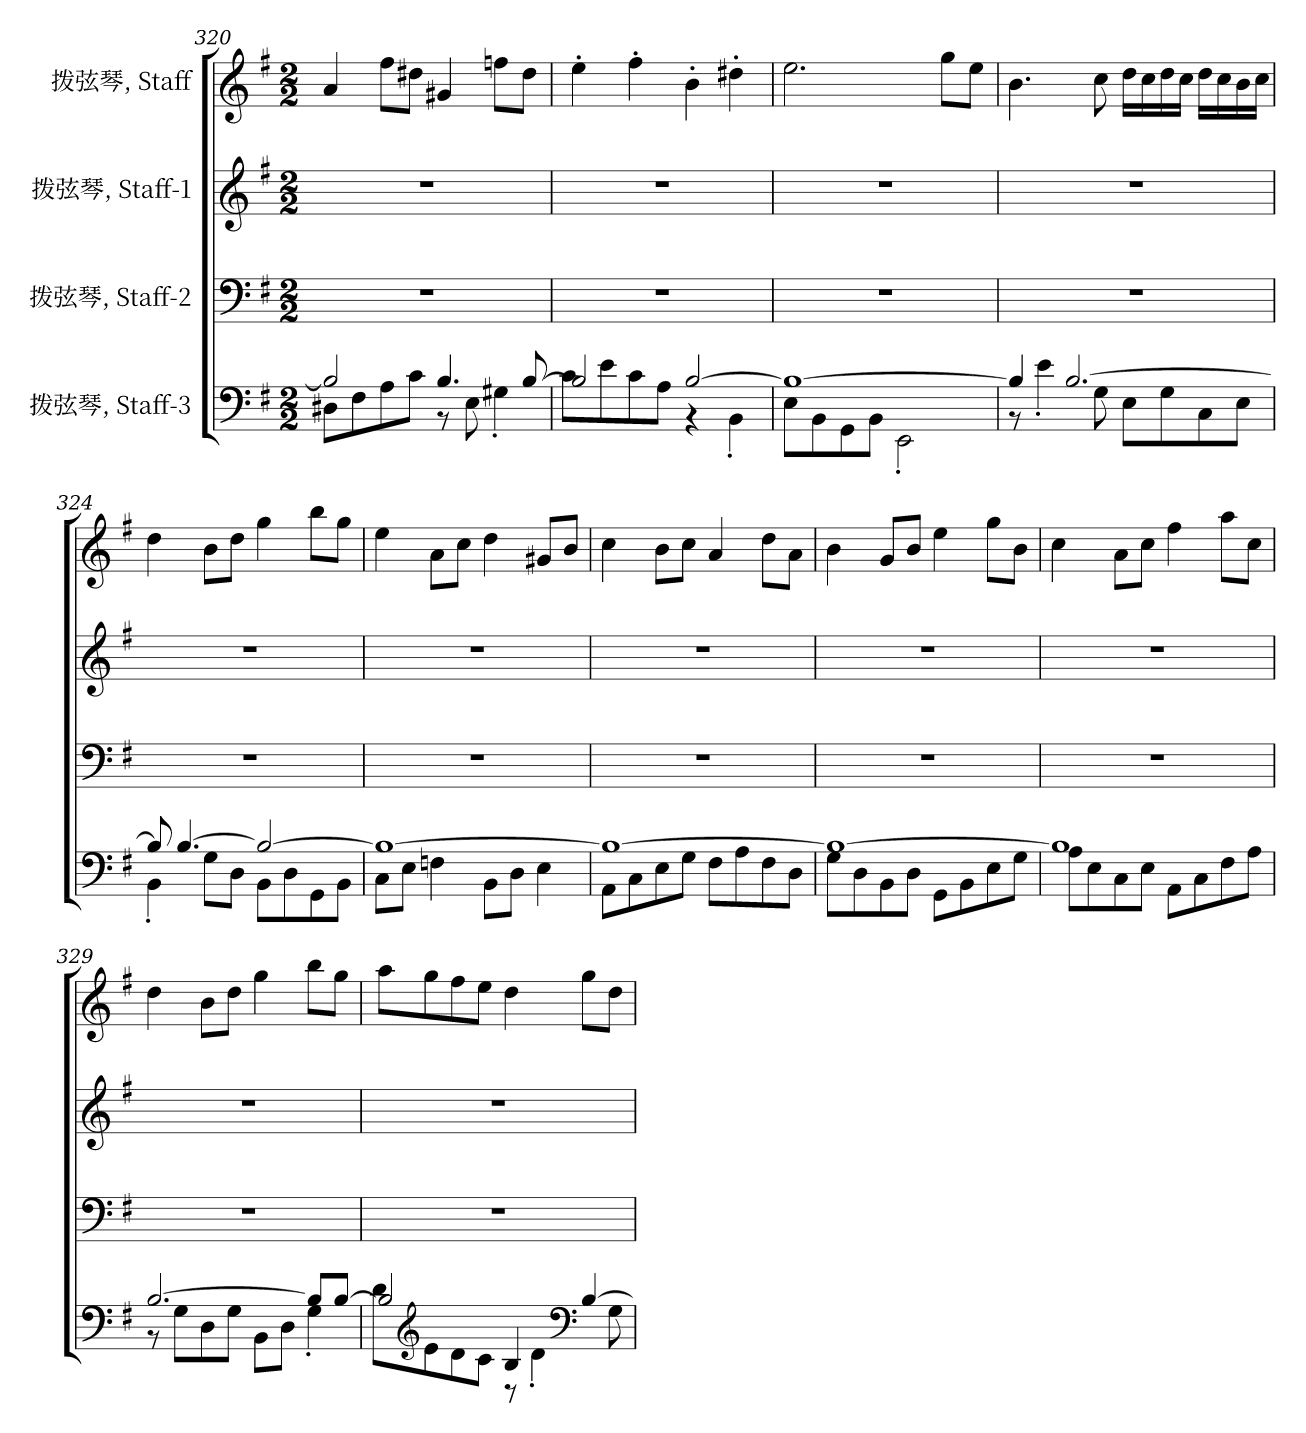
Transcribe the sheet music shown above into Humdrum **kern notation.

**kern	**kern	**kern	**kern
*part4	*part3	*part2	*part1
*staff4	*staff3	*staff2	*staff1
*I"拨弦琴, Staff-3	*I"拨弦琴, Staff-2	*I"拨弦琴, Staff-1	*I"拨弦琴, Staff
*clefF4	*clefF4	*clefG2	*clefG2
*k[f#]	*k[f#]	*k[f#]	*k[f#]
*M2/2	*M2/2	*M2/2	*M2/2
=320	=320	=320	=320
*^	*	*	*
2B/]	8D#X\L	1r	1r	4a/
.	8F#\	.	.	.
.	8A\	.	.	8ff#\L
.	8c\J	.	.	8dd#X\J
4.B/	8r	.	.	4g#X/
.	8E\	.	.	.
.	4G#X'\	.	.	8ffn\L
[8B/	.	.	.	8dd#\J
=321	=321	=321	=321	=321
2B/]	8c\L	1r	1r	4ee'\
.	8e\	.	.	.
.	8c\	.	.	4ff#'\
.	8A\J	.	.	.
[2B/	4r	.	.	4b'\
.	4BB'\	.	.	4dd#X'\
=322	=322	=322	=322	=322
1B_	8E\L	1r	1r	2.ee\
.	8BB\	.	.	.
.	8GG\	.	.	.
.	8BB\J	.	.	.
.	2EE'\	.	.	.
.	.	.	.	8gg\L
.	.	.	.	8ee\J
!!LO:PB:g=z
=323	=323	=323	=323	=323
4B/]	8r	1r	1r	4.b\
.	4e'\	.	.	.
[2.B/	.	.	.	.
.	8G\	.	.	8cc\
.	8E\L	.	.	16dd\LL
.	.	.	.	16cc\
.	8G\	.	.	16dd\
.	.	.	.	16cc\JJ
.	8C\	.	.	16dd\LL
.	.	.	.	16cc\
.	8E\J	.	.	16b\
.	.	.	.	16cc\JJ
=324	=324	=324	=324	=324
8B/]	4BB'\	1r	1r	4dd\
[4.B/	.	.	.	.
.	8G\L	.	.	8b\L
.	8D\J	.	.	8dd\J
2B/_	8BB\L	.	.	4gg\
.	8D\	.	.	.
.	8GG\	.	.	8bb\L
.	8BB\J	.	.	8gg\J
=325	=325	=325	=325	=325
1B_	8C\L	1r	1r	4ee\
.	8E\J	.	.	.
.	4Fn\	.	.	8a\L
.	.	.	.	8cc\J
.	8BB\L	.	.	4dd\
.	8D\J	.	.	.
.	4E\	.	.	8g#X/L
.	.	.	.	8b/J
=326	=326	=326	=326	=326
1B_	8AA\L	1r	1r	4cc\
.	8C\	.	.	.
.	8E\	.	.	8b\L
.	8G\J	.	.	8cc\J
.	8F#\L	.	.	4a/
.	8A\	.	.	.
.	8F#\	.	.	8dd\L
.	8D\J	.	.	8a\J
!!LO:LB:g=z
=327	=327	=327	=327	=327
1B_	8G\L	1r	1r	4b\
.	8D\	.	.	.
.	8BB\	.	.	8g/L
.	8D\J	.	.	8b/J
.	8GG\L	.	.	4ee\
.	8BB\	.	.	.
.	8E\	.	.	8gg\L
.	8G\J	.	.	8b\J
=328	=328	=328	=328	=328
1B]	8A\L	1r	1r	4cc\
.	8E\	.	.	.
.	8C\	.	.	8a\L
.	8E\J	.	.	8cc\J
.	8AA\L	.	.	4ff#\
.	8C\	.	.	.
.	8F#\	.	.	8aa\L
.	8A\J	.	.	8cc\J
=329	=329	=329	=329	=329
[2.B/	8r	1r	1r	4dd\
.	8G\L	.	.	.
.	8D\	.	.	8b\L
.	8G\J	.	.	8dd\J
.	8BB\L	.	.	4gg\
.	8D\J	.	.	.
8B/L]	4G'\	.	.	8bb\L
[8B/J	.	.	.	8gg\J
=330	=330	=330	=330	=330
2B/]	8d\L	1r	1r	8aa\L
*clefG2	*	*	*	*
.	8e\	.	.	8gg\
.	8d\	.	.	8ff#\
.	8c\J	.	.	8ee\J
4B/	8r	.	.	4dd\
.	4d'\	.	.	.
*clefF4	*	*	*	*
[4B/	.	.	.	8gg\L
.	8G\	.	.	8dd\J
*v	*v	*	*	*
=	=	=	=
*-	*-	*-	*-
